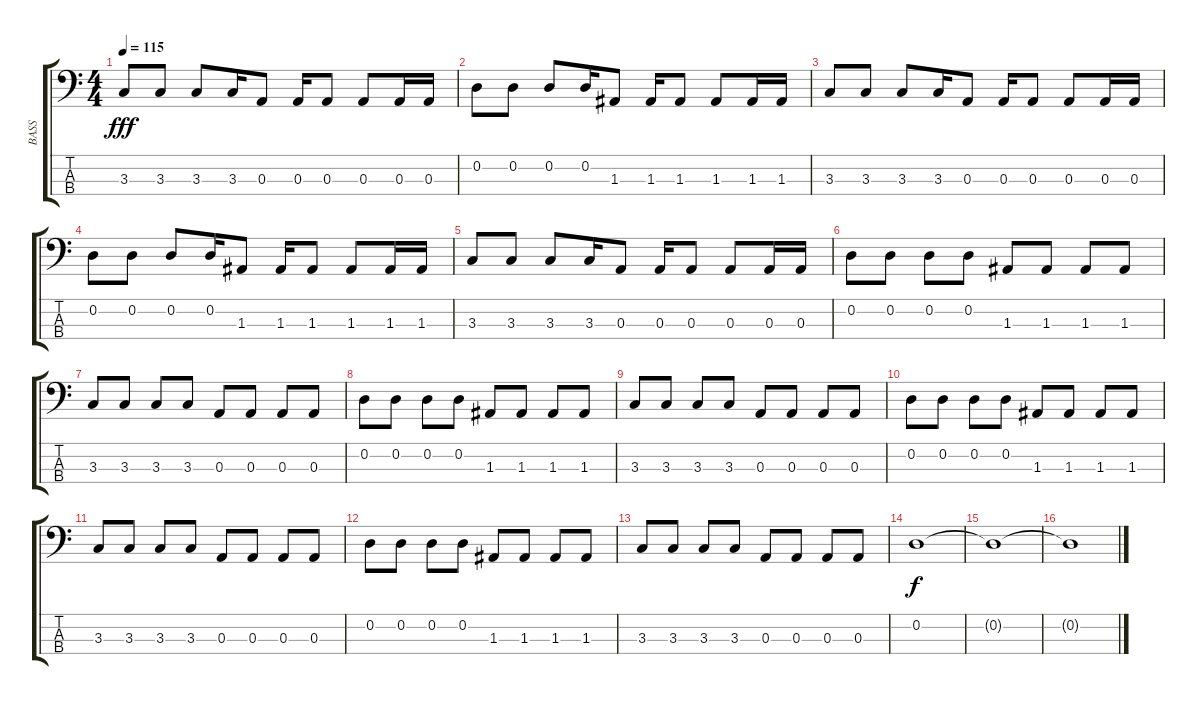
\track ("BASS" "BASS") {instrument electricbassfinger}
\staff {score tabs}
\tuning (G2 D2 A1 E1) {hide}
\ts (4 4)
\tempo 115
\clef f4
\ks c
3.3.8{dy fff} 3.3.8 3.3.8 3.3.16 0.3.8 0.3.16 0.3.8 0.3.8 0.3.16 0.3.16 |
0.2.8 0.2.8 0.2.8 0.2.16 1.3.8 1.3.16 1.3.8 1.3.8 1.3.16 1.3.16 |
3.3.8 3.3.8 3.3.8 3.3.16 0.3.8 0.3.16 0.3.8 0.3.8 0.3.16 0.3.16 |
0.2.8 0.2.8 0.2.8 0.2.16 1.3.8 1.3.16 1.3.8 1.3.8 1.3.16 1.3.16 |
3.3.8 3.3.8 3.3.8 3.3.16 0.3.8 0.3.16 0.3.8 0.3.8 0.3.16 0.3.16 |
0.2.8 0.2.8 0.2.8 0.2.8 1.3.8 1.3.8 1.3.8 1.3.8 |
3.3.8 3.3.8 3.3.8 3.3.8 0.3.8 0.3.8 0.3.8 0.3.8 |
0.2.8 0.2.8 0.2.8 0.2.8 1.3.8 1.3.8 1.3.8 1.3.8 |
3.3.8 3.3.8 3.3.8 3.3.8 0.3.8 0.3.8 0.3.8 0.3.8 |
0.2.8 0.2.8 0.2.8 0.2.8 1.3.8 1.3.8 1.3.8 1.3.8 |
3.3.8 3.3.8 3.3.8 3.3.8 0.3.8 0.3.8 0.3.8 0.3.8 |
0.2.8 0.2.8 0.2.8 0.2.8 1.3.8 1.3.8 1.3.8 1.3.8 |
3.3.8 3.3.8 3.3.8 3.3.8 0.3.8 0.3.8 0.3.8 0.3.8 |
0.2.1{dy f volume 8} |
0.2{t}.1 |
0.2{t}.1
